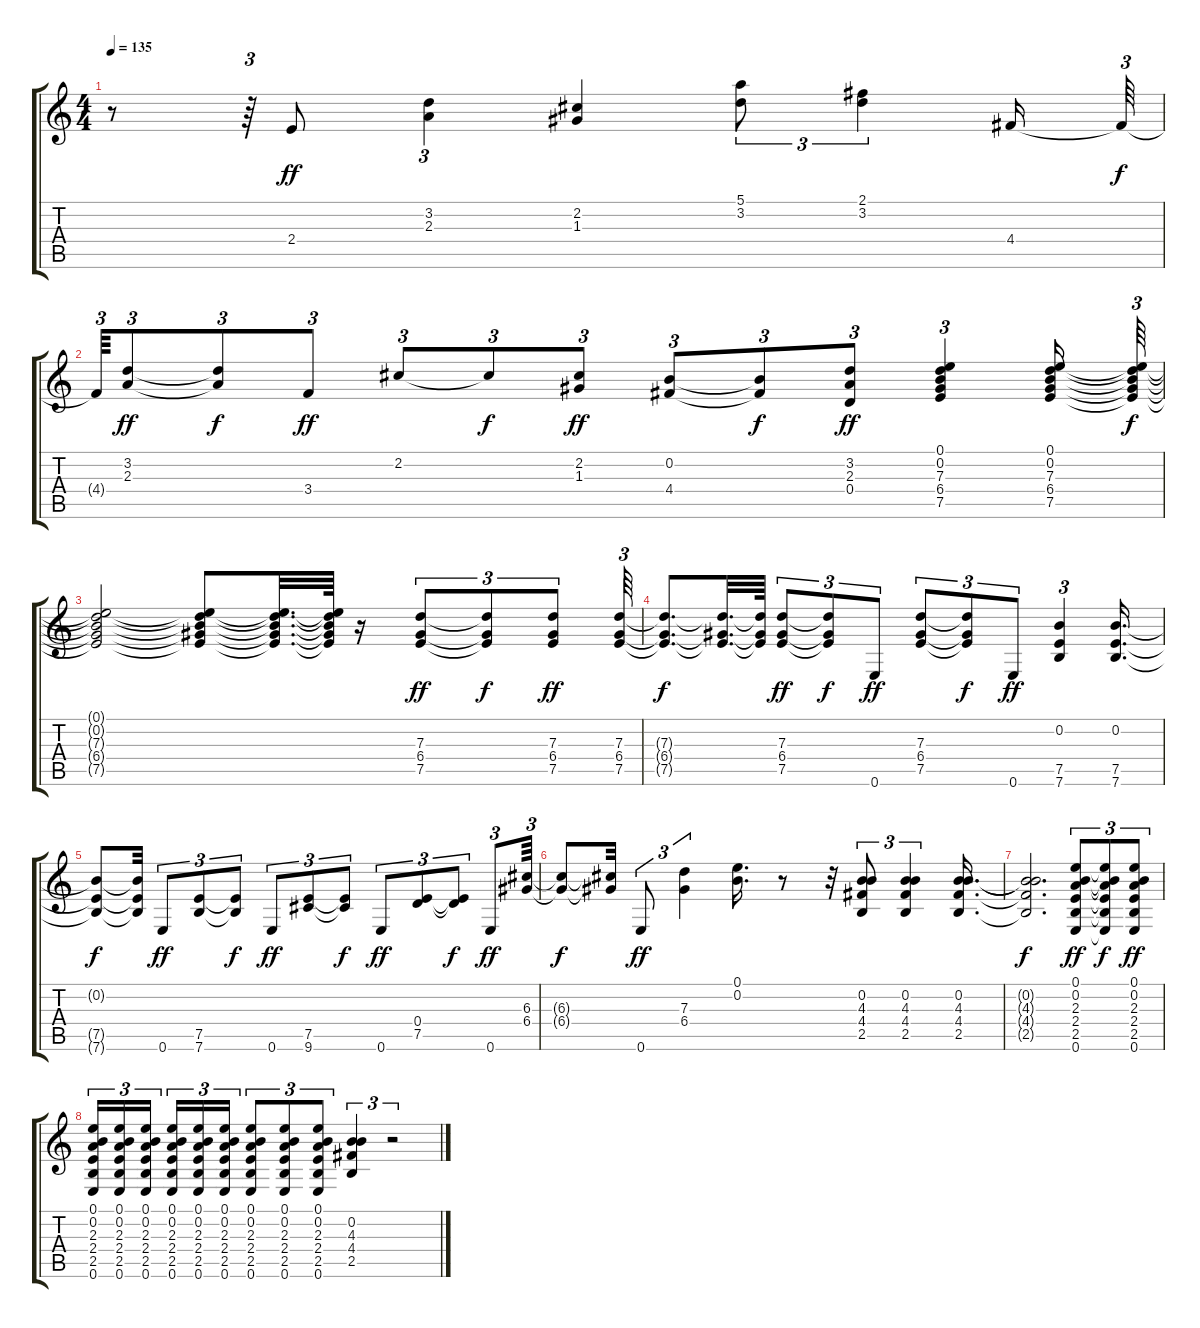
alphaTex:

\track "" {instrument distortionguitar}
\staff {score tabs}
\tuning (E4 B3 G3 D3 A2 E2) {hide}
\ts (4 4)
\tempo 135
\clef g2
\ks c
r.8{dy ff} r.64{tu (3 2)} 2.4.8 (3.2 2.3).4{tu (3 2)} (2.2 1.3).4 (5.1 3.2).8{tu (3 2)} (2.1 3.2).4{tu (3 2)} 4.4.16 4.4{t}.64{tu (3 2) dy f} |
4.4{t}.64{tu (3 2)} (3.2 2.3).8{tu (3 2) dy ff} (3.2{t} 2.3{t}).8{tu (3 2) dy f} 3.4.8{tu (3 2) dy ff} 2.2.8{tu (3 2)} 2.2{t}.8{tu (3 2) dy f} (2.2 1.3).8{tu (3 2) dy ff} (0.2 4.4).8{tu (3 2)} (0.2{t} 4.4{t}).8{tu (3 2) dy f} (3.2 2.3 0.4).8{tu (3 2) dy ff} (0.1 0.2 7.3 6.4 7.5).4{tu (3 2)} (0.1 0.2 7.3 6.4 7.5).16 (0.1{t} 0.2{t} 7.3{t} 6.4{t} 7.5{t}).64{tu (3 2) dy f} |
(0.1{t} 0.2{t} 7.3{t} 6.4{t} 7.5{t}).2 (0.1{t} 0.2{t} 7.3{t} 6.4{t} 7.5{t}).8 (0.1{t} 0.2{t} 7.3{t} 6.4{t} 7.5{t}).32{d} (0.1{t} 0.2{t} 7.3{t} 6.4{t} 7.5{t}).64 r.16 (7.3 6.4 7.5).8{tu (3 2) dy ff} (7.3{t} 6.4{t} 7.5{t}).8{tu (3 2) dy f} (7.3 6.4 7.5).8{tu (3 2) dy ff} (7.3 6.4 7.5).64{tu (3 2)} |
(7.3{t} 6.4{t} 7.5{t}).8{d dy f} (7.3{t} 6.4{t} 7.5{t}).32{d} (7.3{t} 6.4{t} 7.5{t}).64 (7.3 6.4 7.5).8{tu (3 2) dy ff} (7.3{t} 6.4{t} 7.5{t}).8{tu (3 2) dy f} 0.6.8{tu (3 2) dy ff} (7.3 6.4 7.5).8{tu (3 2)} (7.3{t} 6.4{t} 7.5{t}).8{tu (3 2) dy f} 0.6.8{tu (3 2) dy ff} (0.2 7.5 7.6).4{tu (3 2)} (0.2 7.5 7.6).16{d} |
(0.2{t} 7.5{t} 7.6{t}).8{dy f} (0.2{t} 7.5{t} 7.6{t}).32 0.6.8{tu (3 2) dy ff} (7.5 7.6).8{tu (3 2)} (7.5{t} 7.6{t}).8{tu (3 2) dy f} 0.6.8{tu (3 2) dy ff} (7.5 9.6).8{tu (3 2)} (7.5{t} 9.6{t}).8{tu (3 2) dy f} 0.6.8{tu (3 2) dy ff} (0.4 7.5).8{tu (3 2)} (0.4{t} 7.5{t}).8{tu (3 2) dy f} 0.6.8{tu (3 2) dy ff} (6.3 6.4).64{tu (3 2)} |
(6.3{t} 6.4{t}).8{dy f} (6.3{t} 6.4{t}).32 0.6.8{tu (3 2) dy ff} (7.3 6.4).4{tu (3 2)} (0.1 0.2).16{d} r.8 r.32 (0.2 4.3 4.4 2.5).8{tu (3 2)} (0.2 4.3 4.4 2.5).4{tu (3 2)} (0.2 4.3 4.4 2.5).16{d} |
(0.2{t} 4.3{t} 4.4{t} 2.5{t}).2{d dy f} (0.1 0.2 2.3 2.4 2.5 0.6).8{tu (3 2) dy ff} (0.1{t} 0.2{t} 2.3{t} 2.4{t} 2.5{t} 0.6{t}).8{tu (3 2) dy f} (0.1 0.2 2.3 2.4 2.5 0.6).8{tu (3 2) dy ff} |
(0.1 0.2 2.3 2.4 2.5 0.6).16{tu (3 2)} (0.1 0.2 2.3 2.4 2.5 0.6).16{tu (3 2)} (0.1 0.2 2.3 2.4 2.5 0.6).16{tu (3 2) beam splitsecondary} (0.1 0.2 2.3 2.4 2.5 0.6).16{tu (3 2)} (0.1 0.2 2.3 2.4 2.5 0.6).16{tu (3 2)} (0.1 0.2 2.3 2.4 2.5 0.6).16{tu (3 2)} (0.1 0.2 2.3 2.4 2.5 0.6).8{tu (3 2)} (0.1 0.2 2.3 2.4 2.5 0.6).8{tu (3 2)} (0.1 0.2 2.3 2.4 2.5 0.6).8{tu (3 2)} (0.2 4.3 4.4 2.5).4{tu (3 2)} r.2{tu (3 2)}
